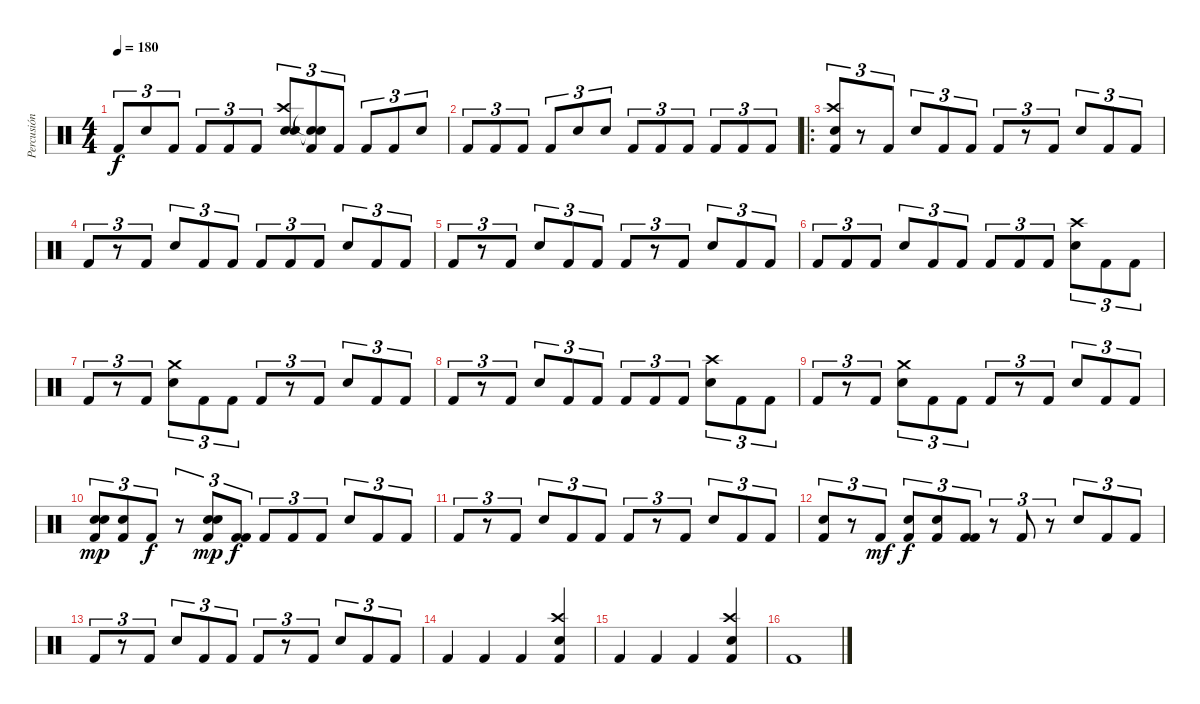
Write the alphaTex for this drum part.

\track ("Percusión" "Percusión") {instrument percussion}
\staff {score}
\articulation defaults
\ts (4 4)
\tempo 180
\clef neutral
\ks c "Kick (hit) 2".8{tu (3 2) dy f} "Snare (hit) 2".8{tu (3 2)} "Kick (hit) 2".8{tu (3 2)} "Kick (hit) 2".8{tu (3 2)} "Kick (hit) 2".8{tu (3 2)} "Kick (hit) 2".8{tu (3 2)}
("Crash high (hit)" "Snare (hit) 2" "Electric Snare (hit)").8{tu (3 2)} ("Snare (hit)"{t} "Snare (hit)"{t} "Kick (hit) 2").8{tu (3 2)} "Kick (hit) 2".8{tu (3 2)} "Kick (hit) 2".8{tu (3 2)} "Kick (hit) 2".8{tu (3 2)} "Snare (hit) 2".8{tu (3 2)} |
"Kick (hit) 2".8{tu (3 2)} "Kick (hit) 2".8{tu (3 2)} "Kick (hit) 2".8{tu (3 2)} "Kick (hit) 2".8{tu (3 2)} "Snare (hit) 2".8{tu (3 2)} "Snare (hit) 2".8{tu (3 2)} "Kick (hit) 2".8{tu (3 2)} "Kick (hit) 2".8{tu (3 2)} "Kick (hit) 2".8{tu (3 2)} "Kick (hit) 2".8{tu (3 2)} "Kick (hit) 2".8{tu (3 2)} "Kick (hit) 2".8{tu (3 2)} |
\ro
("Crash high (hit)" "Electric Snare (hit)" "Kick (hit) 2").8{tu (3 2)} r.8{tu (3 2)} "Kick (hit) 2".8{tu (3 2)} "Electric Snare (hit)".8{tu (3 2)} "Kick (hit) 2".8{tu (3 2)} "Kick (hit) 2".8{tu (3 2)} "Kick (hit) 2".8{tu (3 2)} r.8{tu (3 2)} "Kick (hit) 2".8{tu (3 2)} "Electric Snare (hit)".8{tu (3 2)} "Kick (hit) 2".8{tu (3 2)} "Kick (hit) 2".8{tu (3 2)} |
"Kick (hit) 2".8{tu (3 2)} r.8{tu (3 2)} "Kick (hit) 2".8{tu (3 2)} "Electric Snare (hit)".8{tu (3 2)} "Kick (hit) 2".8{tu (3 2)} "Kick (hit) 2".8{tu (3 2)} "Kick (hit) 2".8{tu (3 2)} "Kick (hit) 2".8{tu (3 2)} "Kick (hit) 2".8{tu (3 2)} "Electric Snare (hit)".8{tu (3 2)} "Kick (hit) 2".8{tu (3 2)} "Kick (hit) 2".8{tu (3 2)} |
"Kick (hit) 2".8{tu (3 2)} r.8{tu (3 2)} "Kick (hit) 2".8{tu (3 2)} "Electric Snare (hit)".8{tu (3 2)} "Kick (hit) 2".8{tu (3 2)} "Kick (hit) 2".8{tu (3 2)} "Kick (hit) 2".8{tu (3 2)} r.8{tu (3 2)} "Kick (hit) 2".8{tu (3 2)} "Electric Snare (hit)".8{tu (3 2)} "Kick (hit) 2".8{tu (3 2)} "Kick (hit) 2".8{tu (3 2)} |
"Kick (hit) 2".8{tu (3 2)} "Kick (hit) 2".8{tu (3 2)} "Kick (hit) 2".8{tu (3 2)} "Electric Snare (hit)".8{tu (3 2)} "Kick (hit) 2".8{tu (3 2)} "Kick (hit) 2".8{tu (3 2)} "Kick (hit) 2".8{tu (3 2)} "Kick (hit) 2".8{tu (3 2)} "Kick (hit) 2".8{tu (3 2)} ("Crash high (hit)" "Electric Snare (hit)").8{tu (3 2)} "Kick (hit) 2".8{tu (3 2)} "Kick (hit) 2".8{tu (3 2)} |
"Kick (hit) 2".8{tu (3 2)} r.8{tu (3 2)} "Kick (hit) 2".8{tu (3 2)} ("Crash medium (hit)" "Electric Snare (hit)").8{tu (3 2)} "Kick (hit) 2".8{tu (3 2)} "Kick (hit) 2".8{tu (3 2)} "Kick (hit) 2".8{tu (3 2)} r.8{tu (3 2)} "Kick (hit) 2".8{tu (3 2)} "Electric Snare (hit)".8{tu (3 2)} "Kick (hit) 2".8{tu (3 2)} "Kick (hit) 2".8{tu (3 2)} |
"Kick (hit) 2".8{tu (3 2)} r.8{tu (3 2)} "Kick (hit) 2".8{tu (3 2)} "Electric Snare (hit)".8{tu (3 2)} "Kick (hit) 2".8{tu (3 2)} "Kick (hit) 2".8{tu (3 2)} "Kick (hit) 2".8{tu (3 2)} "Kick (hit) 2".8{tu (3 2)} "Kick (hit) 2".8{tu (3 2)} ("Crash high (hit)" "Electric Snare (hit)").8{tu (3 2)} "Kick (hit) 2".8{tu (3 2)} "Kick (hit) 2".8{tu (3 2)} |
"Kick (hit) 2".8{tu (3 2)} r.8{tu (3 2)} "Kick (hit) 2".8{tu (3 2)} ("Crash medium (hit)" "Electric Snare (hit)").8{tu (3 2)} "Kick (hit) 2".8{tu (3 2)} "Kick (hit) 2".8{tu (3 2)} "Kick (hit) 2".8{tu (3 2)} r.8{tu (3 2)} "Kick (hit) 2".8{tu (3 2)} "Electric Snare (hit)".8{tu (3 2)} "Kick (hit) 2".8{tu (3 2)} "Kick (hit) 2".8{tu (3 2)} |
("Snare (hit) 2" "Electric Snare (hit)" "Kick (hit) 2").8{tu (3 2) dy mp} ("Electric Snare (hit)" "Kick (hit) 2").8{tu (3 2)} "Kick (hit) 2".8{tu (3 2) dy f} r.8{tu (3 2)} ("Snare (hit) 2" "Electric Snare (hit)" "Kick (hit) 2").8{tu (3 2) dy mp} ("Kick (hit) 2" "Kick (hit) 2").8{tu (3 2) dy f} "Kick (hit) 2".8{tu (3 2)} "Kick (hit) 2".8{tu (3 2)} "Kick (hit) 2".8{tu (3 2)} "Electric Snare (hit)".8{tu (3 2)} "Kick (hit) 2".8{tu (3 2)} "Kick (hit) 2".8{tu (3 2)} |
"Kick (hit) 2".8{tu (3 2)} r.8{tu (3 2)} "Kick (hit) 2".8{tu (3 2)} "Electric Snare (hit)".8{tu (3 2)} "Kick (hit) 2".8{tu (3 2)} "Kick (hit) 2".8{tu (3 2)} "Kick (hit) 2".8{tu (3 2)} r.8{tu (3 2)} "Kick (hit) 2".8{tu (3 2)} "Electric Snare (hit)".8{tu (3 2)} "Kick (hit) 2".8{tu (3 2)} "Kick (hit) 2".8{tu (3 2)} |
("Snare (hit) 2" "Kick (hit) 2").8{tu (3 2)} r.8{tu (3 2)} "Kick (hit) 2".8{tu (3 2) dy mf} ("Snare (hit) 2" "Kick (hit) 2").8{tu (3 2) dy f} ("Snare (hit) 2" "Kick (hit) 2").8{tu (3 2)} ("Kick (hit) 2" "Kick (hit) 2").8{tu (3 2)} r.8{tu (3 2)} "Kick (hit) 2".8{tu (3 2)} r.8{tu (3 2)} "Electric Snare (hit)".8{tu (3 2)} "Kick (hit) 2".8{tu (3 2)} "Kick (hit) 2".8{tu (3 2)} |
"Kick (hit) 2".8{tu (3 2)} r.8{tu (3 2)} "Kick (hit) 2".8{tu (3 2)} "Electric Snare (hit)".8{tu (3 2)} "Kick (hit) 2".8{tu (3 2)} "Kick (hit) 2".8{tu (3 2)} "Kick (hit) 2".8{tu (3 2)} r.8{tu (3 2)} "Kick (hit) 2".8{tu (3 2)} "Electric Snare (hit)".8{tu (3 2)} "Kick (hit) 2".8{tu (3 2)} "Kick (hit) 2".8{tu (3 2)} |
"Kick (hit) 2".4 "Kick (hit) 2".4 "Kick (hit) 2".4 ("Crash high (hit)" "Electric Snare (hit)" "Kick (hit) 2").4 |
"Kick (hit) 2".4 "Kick (hit) 2".4 "Kick (hit) 2".4 ("Crash high (hit)" "Electric Snare (hit)" "Kick (hit) 2").4 |
"Kick (hit) 2".1
